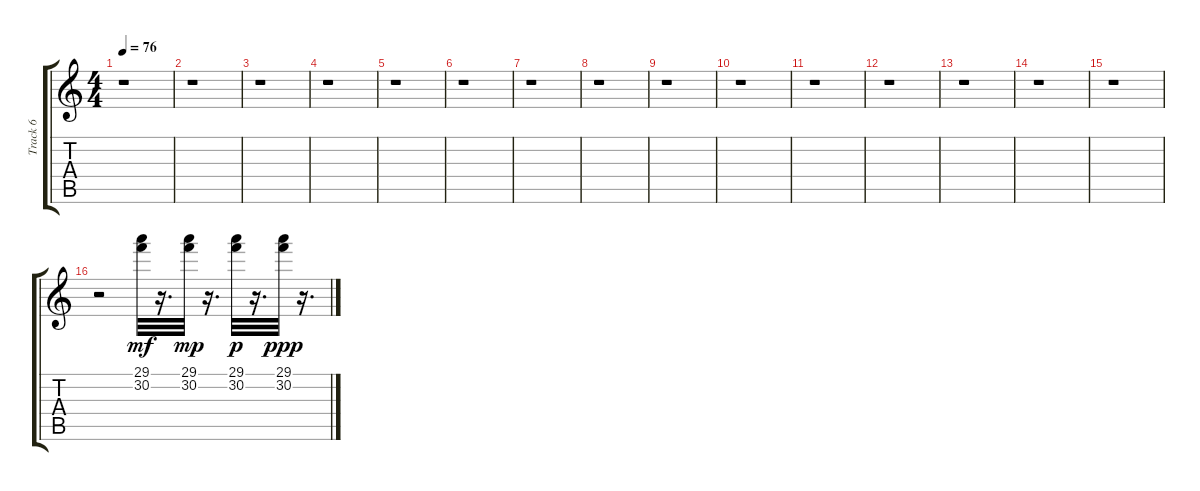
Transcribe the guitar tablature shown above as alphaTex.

\track ("Track 6" "Track 6") {instrument tremolostrings}
\staff {score tabs}
\tuning (E4 B3 G3 D3 A2 E2) {hide}
\ts (4 4)
\tempo 76
\clef g2
\ks c
r.1{dy ppp} |
r.1 |
r.1 |
r.1 |
r.1 |
r.1 |
r.1 |
r.1 |
r.1 |
r.1 |
r.1 |
r.1 |
r.1 |
r.1 |
r.1 |
r.2 (29.1 30.2).32{dy mf} r.16{d} (29.1 30.2).32{dy mp} r.16{d} (29.1 30.2).32{dy p} r.16{d} (29.1 30.2).32{dy ppp} r.16{d}
